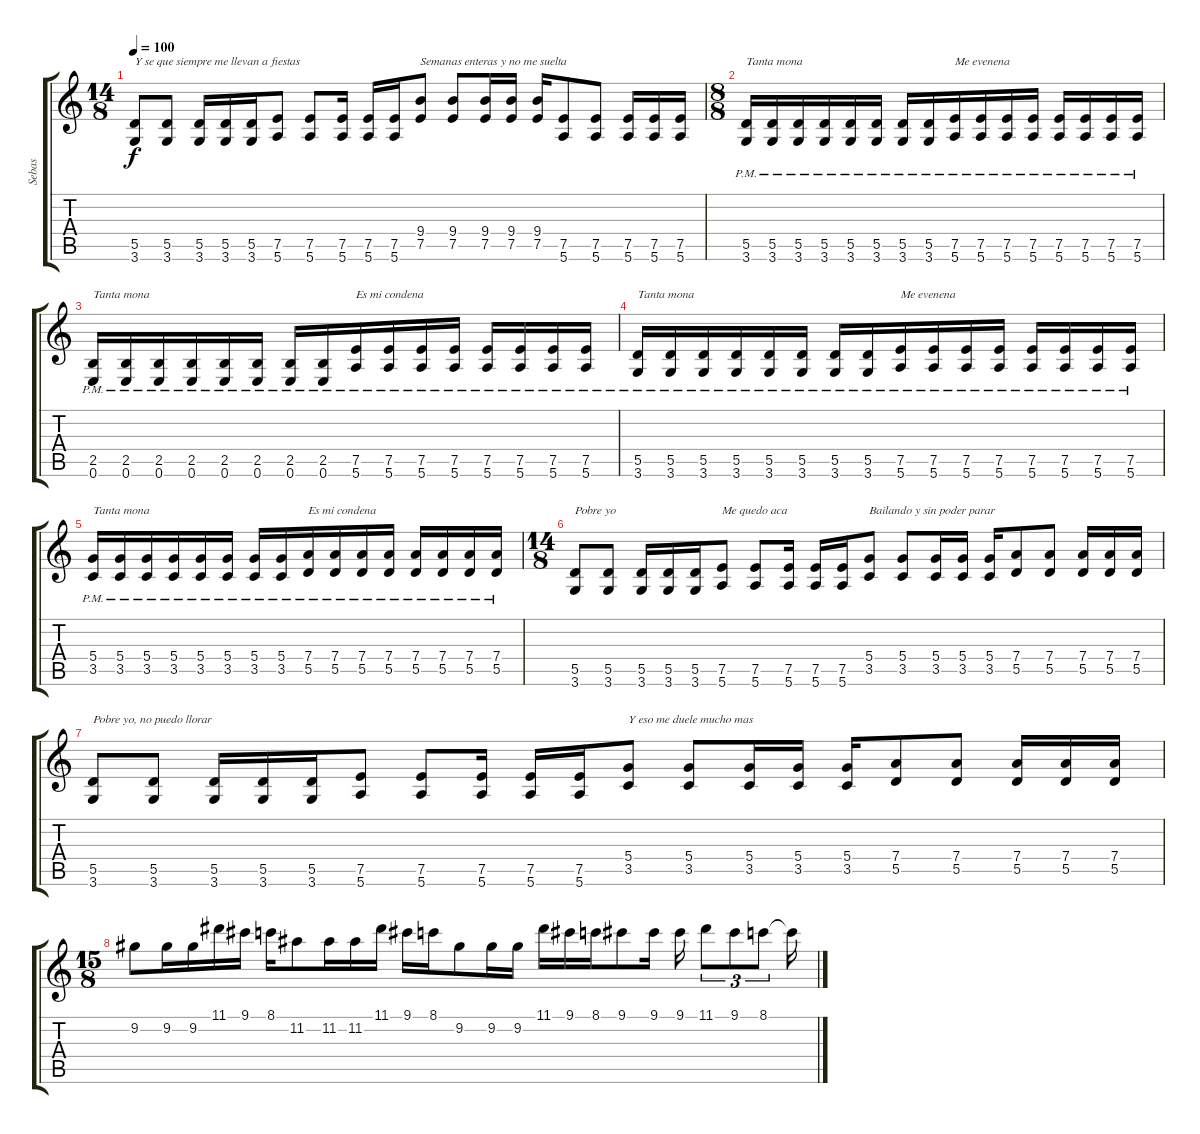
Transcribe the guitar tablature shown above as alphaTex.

\track ("Sebas" "Sebas") {instrument distortionguitar}
\staff {score tabs}
\tuning (E4 B3 G3 D3 A2 E2) {hide}
\ts (14 8)
\tempo 100
\clef g2
\ks c
(5.5 3.6).8{txt "Y se que siempre me llevan a fiestas" dy f} (5.5 3.6).8 (5.5 3.6).16 (5.5 3.6).16 (5.5 3.6).16 (7.5 5.6).8 (7.5 5.6).8 (7.5 5.6).16 (7.5 5.6).16 (7.5 5.6).16 (9.4 7.5).8{txt "Semanas enteras y no me suelta"} (9.4 7.5).8 (9.4 7.5).16 (9.4 7.5).16 (9.4 7.5).16 (7.5 5.6).8 (7.5 5.6).8 (7.5 5.6).16 (7.5 5.6).16 (7.5 5.6).16 |
\ts (8 8)
(5.5{pm} 3.6{pm}).16{txt "Tanta mona"} (5.5{pm} 3.6{pm}).16 (5.5{pm} 3.6{pm}).16 (5.5{pm} 3.6{pm}).16 (5.5{pm} 3.6{pm}).16 (5.5{pm} 3.6{pm}).16 (5.5{pm} 3.6{pm}).16 (5.5{pm} 3.6{pm}).16 (7.5{pm} 5.6{pm}).16{txt "Me evenena"} (7.5{pm} 5.6{pm}).16 (7.5{pm} 5.6{pm}).16 (7.5{pm} 5.6{pm}).16 (7.5{pm} 5.6{pm}).16 (7.5{pm} 5.6{pm}).16 (7.5{pm} 5.6{pm}).16 (7.5{pm} 5.6{pm}).16 |
(2.5{pm} 0.6{pm}).16{txt "Tanta mona"} (2.5{pm} 0.6{pm}).16 (2.5{pm} 0.6{pm}).16 (2.5{pm} 0.6{pm}).16 (2.5{pm} 0.6{pm}).16 (2.5{pm} 0.6{pm}).16 (2.5{pm} 0.6{pm}).16 (2.5{pm} 0.6{pm}).16 (7.5{pm} 5.6{pm}).16{txt "Es mi condena"} (7.5{pm} 5.6{pm}).16 (7.5{pm} 5.6{pm}).16 (7.5{pm} 5.6{pm}).16 (7.5{pm} 5.6{pm}).16 (7.5{pm} 5.6{pm}).16 (7.5{pm} 5.6{pm}).16 (7.5{pm} 5.6{pm}).16 |
(5.5{pm} 3.6{pm}).16{txt "Tanta mona"} (5.5{pm} 3.6{pm}).16 (5.5{pm} 3.6{pm}).16 (5.5{pm} 3.6{pm}).16 (5.5{pm} 3.6{pm}).16 (5.5{pm} 3.6{pm}).16 (5.5{pm} 3.6{pm}).16 (5.5{pm} 3.6{pm}).16 (7.5{pm} 5.6{pm}).16{txt "Me evenena"} (7.5{pm} 5.6{pm}).16 (7.5{pm} 5.6{pm}).16 (7.5{pm} 5.6{pm}).16 (7.5{pm} 5.6{pm}).16 (7.5{pm} 5.6{pm}).16 (7.5{pm} 5.6{pm}).16 (7.5{pm} 5.6{pm}).16 |
(5.4{pm} 3.5{pm}).16{txt "Tanta mona"} (5.4{pm} 3.5{pm}).16 (5.4{pm} 3.5{pm}).16 (5.4{pm} 3.5{pm}).16 (5.4{pm} 3.5{pm}).16 (5.4{pm} 3.5{pm}).16 (5.4{pm} 3.5{pm}).16 (5.4{pm} 3.5{pm}).16 (7.4{pm} 5.5{pm}).16{txt "Es mi condena"} (7.4{pm} 5.5{pm}).16 (7.4{pm} 5.5{pm}).16 (7.4{pm} 5.5{pm}).16 (7.4{pm} 5.5{pm}).16 (7.4{pm} 5.5{pm}).16 (7.4{pm} 5.5{pm}).16 (7.4{pm} 5.5{pm}).16 |
\ts (14 8)
(5.5 3.6).8{txt "Pobre yo"} (5.5 3.6).8 (5.5 3.6).16 (5.5 3.6).16 (5.5 3.6).16 (7.5 5.6).8{txt "Me quedo aca"} (7.5 5.6).8 (7.5 5.6).16 (7.5 5.6).16 (7.5 5.6).16 (5.4 3.5).8{txt "Bailando y sin poder parar"} (5.4 3.5).8 (5.4 3.5).16 (5.4 3.5).16 (5.4 3.5).16 (7.4 5.5).8 (7.4 5.5).8 (7.4 5.5).16 (7.4 5.5).16 (7.4 5.5).16 |
(5.5 3.6).8{txt "Pobre yo, no puedo llorar"} (5.5 3.6).8 (5.5 3.6).16 (5.5 3.6).16 (5.5 3.6).16 (7.5 5.6).8 (7.5 5.6).8 (7.5 5.6).16 (7.5 5.6).16 (7.5 5.6).16 (5.4 3.5).8{txt "Y eso me duele mucho mas"} (5.4 3.5).8 (5.4 3.5).16 (5.4 3.5).16 (5.4 3.5).16 (7.4 5.5).8 (7.4 5.5).8 (7.4 5.5).16 (7.4 5.5).16 (7.4 5.5).16 |
\ts (15 8)
9.2.8 9.2.16 9.2.16 11.1.16 9.1.16 8.1.16 11.2.8 11.2.16 11.2.16 11.1.16 9.1.16 8.1.16 9.2.8 9.2.16 9.2.16 11.1.16 9.1.16 8.1.16 9.1.8 9.1.16 9.1.16 11.1.8{tu (3 2)} 9.1.8{tu (3 2)} 8.1.8{tu (3 2)} 8.1{t}.16
